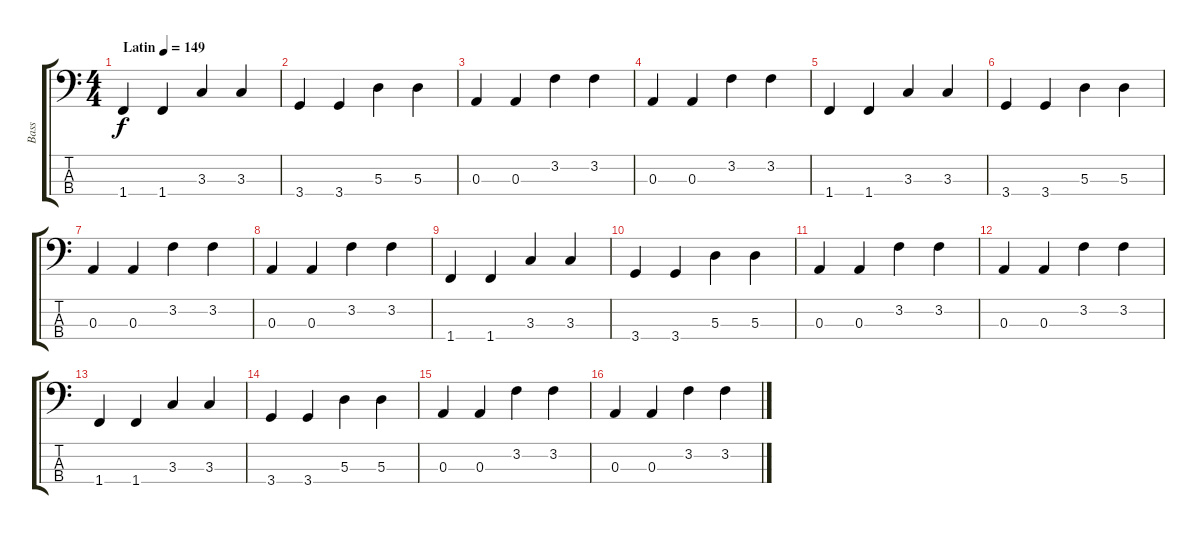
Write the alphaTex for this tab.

\track ("Bass" "Bass") {instrument electricbassfinger}
\staff {score tabs}
\tuning (G2 D2 A1 E1) {hide}
\ts (4 4)
\tempo (149 "Latin")
\clef f4
\ks c
1.4.4{dy f instrument electricbassfinger} 1.4.4 3.3.4 3.3.4 |
3.4.4 3.4.4 5.3.4 5.3.4 |
0.3.4 0.3.4 3.2.4 3.2.4 |
0.3.4 0.3.4 3.2.4 3.2.4 |
1.4.4 1.4.4 3.3.4 3.3.4 |
3.4.4 3.4.4 5.3.4 5.3.4 |
0.3.4 0.3.4 3.2.4 3.2.4 |
0.3.4 0.3.4 3.2.4 3.2.4 |
1.4.4 1.4.4 3.3.4 3.3.4 |
3.4.4 3.4.4 5.3.4 5.3.4 |
0.3.4 0.3.4 3.2.4 3.2.4 |
0.3.4 0.3.4 3.2.4 3.2.4 |
1.4.4 1.4.4 3.3.4 3.3.4 |
3.4.4 3.4.4 5.3.4 5.3.4 |
0.3.4 0.3.4 3.2.4 3.2.4 |
0.3.4 0.3.4 3.2.4 3.2.4
